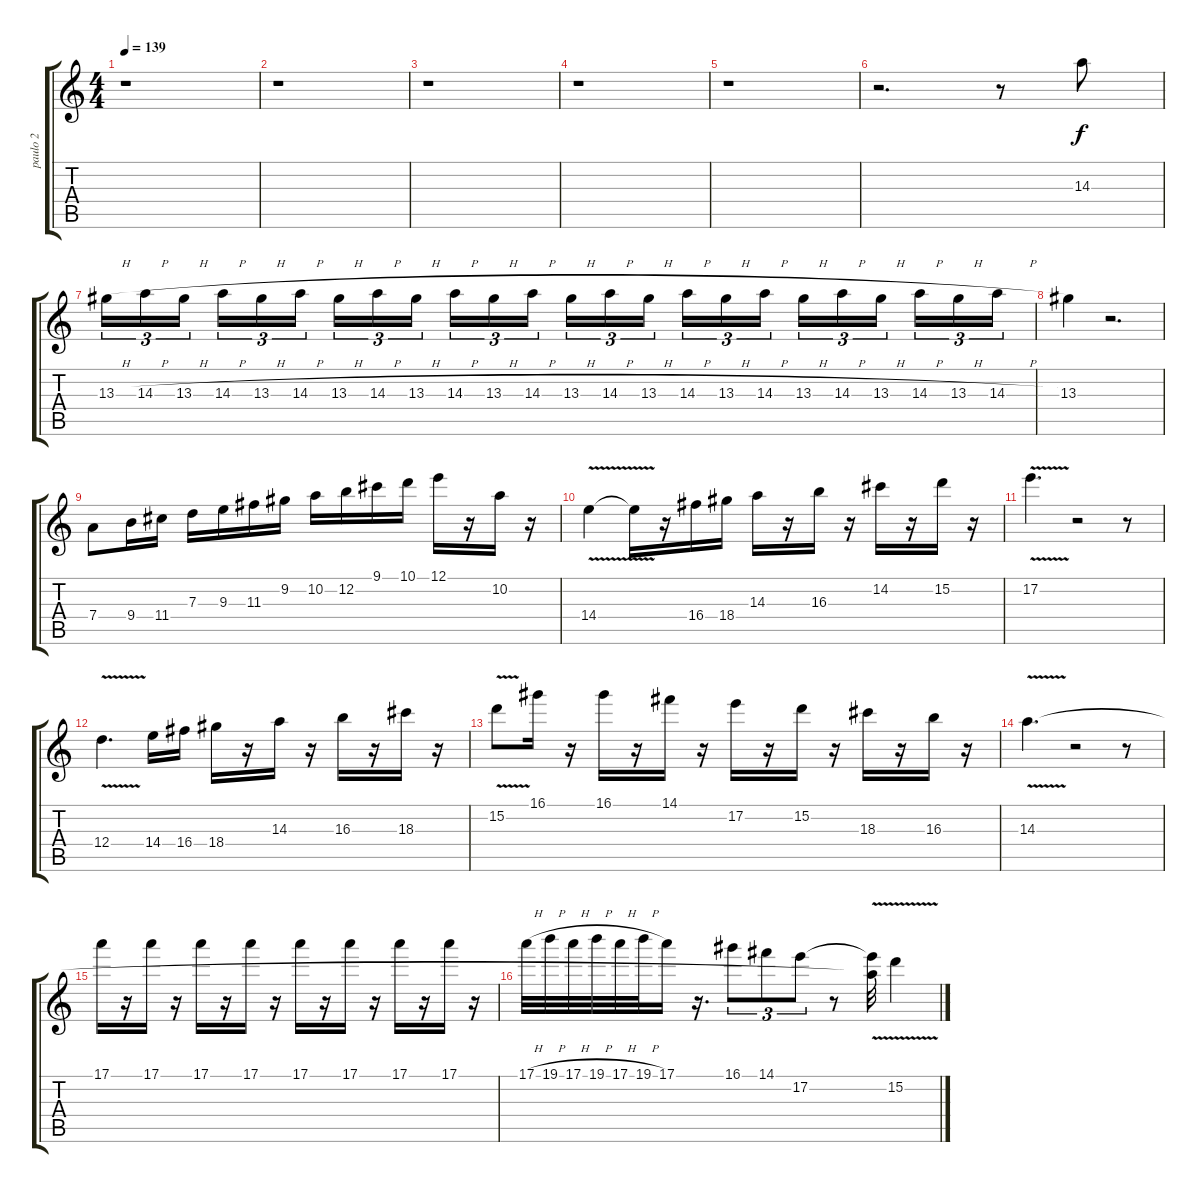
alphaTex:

\track ("paulo 2" "paulo 2") {instrument distortionguitar}
\staff {score tabs}
\tuning (E4 B3 G3 D3 A2 E2) {hide}
\ts (4 4)
\tempo 139
\clef g2
\ks c
r.1{dy f} |
r.1 |
r.1 |
r.1 |
r.1 |
r.2{d} r.8 14.3.8 |
13.3{h}.16{tu (3 2)} 14.3{h}.16{tu (3 2)} 13.3{h}.16{tu (3 2)} 14.3{h}.16{tu (3 2)} 13.3{h}.16{tu (3 2)} 14.3{h}.16{tu (3 2)} 13.3{h}.16{tu (3 2)} 14.3{h}.16{tu (3 2)} 13.3{h}.16{tu (3 2)} 14.3{h}.16{tu (3 2)} 13.3{h}.16{tu (3 2)} 14.3{h}.16{tu (3 2)} 13.3{h}.16{tu (3 2)} 14.3{h}.16{tu (3 2)} 13.3{h}.16{tu (3 2)} 14.3{h}.16{tu (3 2)} 13.3{h}.16{tu (3 2)} 14.3{h}.16{tu (3 2)} 13.3{h}.16{tu (3 2)} 14.3{h}.16{tu (3 2)} 13.3{h}.16{tu (3 2)} 14.3{h}.16{tu (3 2)} 13.3{h}.16{tu (3 2)} 14.3{h}.16{tu (3 2)} |
13.3.4 r.2{d} |
7.4.8 9.4.16 11.4.16 7.3.16 9.3.16 11.3.16 9.2.16 10.2.16 12.2.16 9.1.16 10.1.16 12.1.16 r.16 10.2.16 r.16 |
14.4{v}.4 14.4{t}.16 r.16 16.4.16 18.4.16 14.3.16 r.16 16.3.16 r.16 14.2.16 r.16 15.2.16 r.16 |
17.2{v}.4{d} r.2 r.8 |
12.4{v}.4{d} 14.4.16 16.4.16 18.4.16 r.16 14.3.16 r.16 16.3.16 r.16 18.3.16 r.16 |
15.2{v}.8 16.1.16 r.16 16.1.16 r.16 14.1.16 r.16 17.2.16 r.16 15.2.16 r.16 18.3.16 r.16 16.3.16 r.16 |
14.3{v}.4{d} r.2 r.8 |
17.1.16{volume 10} r.16 17.1.16 r.16 17.1.16{volume 12} r.16 17.1.16 r.16 17.1.16{volume 14} r.16 17.1.16 r.16 17.1.16{volume 16} r.16 17.1.16 r.16 |
17.1{h}.32 19.1{h}.32 17.1{h}.32 19.1{h}.32 17.1{h}.32 19.1{h}.32 17.1.16 r.16{d} 16.1.8{tu (3 2)} 14.1.8{tu (3 2)} 17.2.8{tu (3 2)} r.8 (17.2{t} 14.3{t}).32 15.2{v}.4
